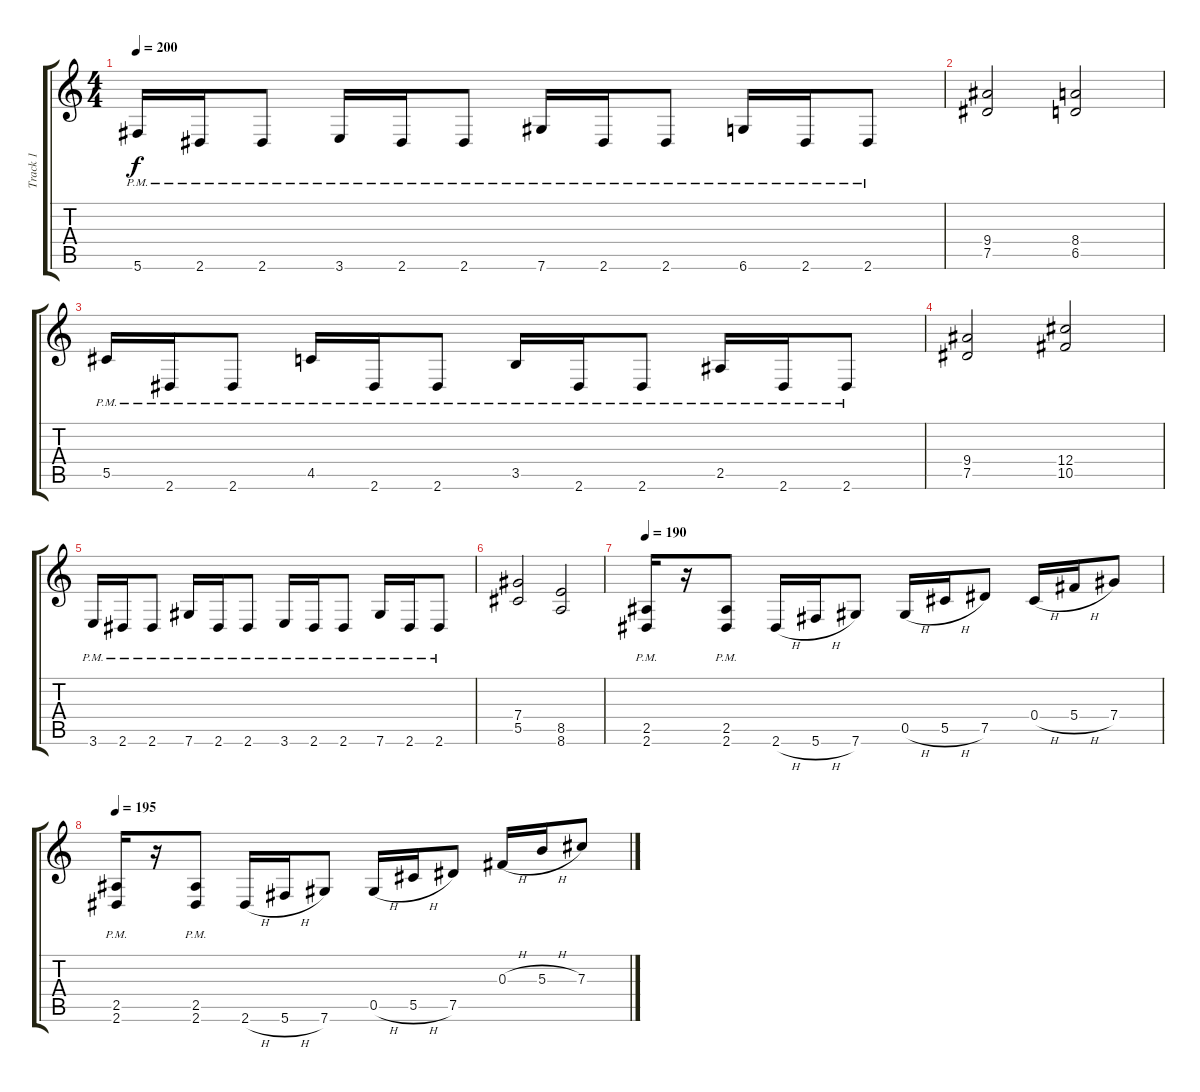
\track ("Track 1" "Track 1") {instrument distortionguitar}
\staff {score tabs}
\tuning (Eb4 Bb3 Gb3 Db3 Ab2 Db2) {hide}
\ts (4 4)
\tempo 200
\clef g2
\ks c
5.6{pm}.16{dy f} 2.6{pm}.16 2.6{pm}.8 3.6{pm}.16 2.6{pm}.16 2.6{pm}.8 7.6{pm}.16 2.6{pm}.16 2.6{pm}.8 6.6{pm}.16 2.6{pm}.16 2.6{pm}.8 |
(9.4 7.5).2 (8.4 6.5).2 |
5.5{pm}.16 2.6{pm}.16 2.6{pm}.8 4.5{pm}.16 2.6{pm}.16 2.6{pm}.8 3.5{pm}.16 2.6{pm}.16 2.6{pm}.8 2.5{pm}.16 2.6{pm}.16 2.6{pm}.8 |
(9.4 7.5).2 (12.4 10.5).2 |
3.6{pm}.16 2.6{pm}.16 2.6{pm}.8 7.6{pm}.16 2.6{pm}.16 2.6{pm}.8 3.6{pm}.16 2.6{pm}.16 2.6{pm}.8 7.6{pm}.16 2.6{pm}.16 2.6{pm}.8 |
(7.4 5.5).2 (8.5 8.6).2 |
\tempo 190
(2.5{pm} 2.6{pm}).16 r.16 (2.5{pm} 2.6{pm}).8 2.6{h}.16 5.6{h}.16 7.6.8 0.5{h}.16 5.5{h}.16 7.5.8 0.4{h}.16 5.4{h}.16 7.4.8 |
\tempo 195
(2.5{pm} 2.6{pm}).16 r.16 (2.5{pm} 2.6{pm}).8 2.6{h}.16 5.6{h}.16 7.6.8 0.5{h}.16 5.5{h}.16 7.5.8 0.3{h}.16 5.3{h}.16 7.3.8
